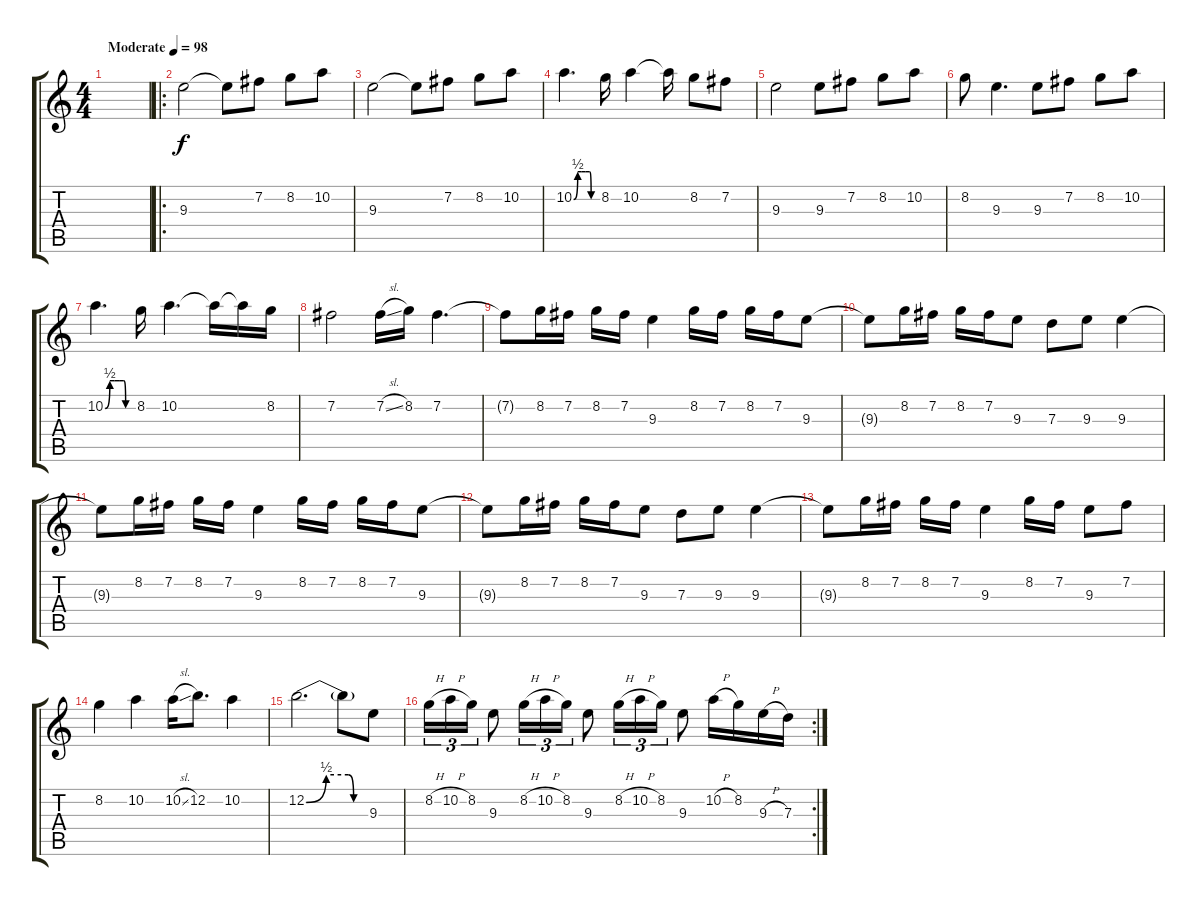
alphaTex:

\track "" {instrument distortionguitar}
\staff {score tabs}
\tuning (E4 B3 G3 D3 A2 E2) {hide}
\ts (4 4)
\tempo (98 "Moderate")
\clef g2
\ks c
|
\ro
9.3.2 9.3{t}.8 7.2.8 8.2.8 10.2.8 |
9.3.2{txt ""} 9.3{t}.8 7.2.8 8.2.8 10.2.8 |
10.2{be (custom 0 0 10 2 20 2 30 2 40 2 44 0 60 0)}.4{d} 8.2.16 10.2.4 10.2{t}.16 8.2.8 7.2.8 |
9.3.2 9.3.8 7.2.8 8.2.8 10.2.8 |
8.2.8 9.3.4{d} 9.3.8 7.2.8 8.2.8 10.2.8 |
10.2{be (custom 0 0 10 2 20 2 30 2 40 2 44 0 60 0)}.4{d} 8.2.16 10.2.4{d} 10.2{t}.16 10.2{t}.16 8.2.16 |
7.2.2 7.2{sl}.16 8.2.16 7.2.4{d} |
7.2{t}.8 8.2.16 7.2.16 8.2.16 7.2.16 9.3.4 8.2.16 7.2.16 8.2.16 7.2.16 9.3.8 |
9.3{t}.8 8.2.16 7.2.16 8.2.16 7.2.16 9.3.8 7.3.8 9.3.8 9.3.4 |
9.3{t}.8 8.2.16 7.2.16 8.2.16 7.2.16 9.3.4 8.2.16 7.2.16 8.2.16 7.2.16 9.3.8 |
9.3{t}.8 8.2.16 7.2.16 8.2.16 7.2.16 9.3.8 7.3.8 9.3.8 9.3.4 |
9.3{t}.8 8.2.16 7.2.16 8.2.16 7.2.16 9.3.4 8.2.16 7.2.16 9.3.8 7.2.8 |
8.2.4 10.2.4 10.2{sl}.16 12.2.8{d} 10.2.4 |
12.2{be (custom 0 0 19 2 40 2 45 0 60 0)}.2{d} 12.2{t}.8 9.3.8 |
\rc 2
8.2{h}.16{tu (3 2)} 10.2{h}.16{tu (3 2)} 8.2.16{tu (3 2)} 9.3.8 8.2{h}.16{tu (3 2)} 10.2{h}.16{tu (3 2)} 8.2.16{tu (3 2)} 9.3.8 8.2{h}.16{tu (3 2)} 10.2{h}.16{tu (3 2)} 8.2.16{tu (3 2)} 9.3.8 10.2{h}.16 8.2.16 9.3{h}.16 7.3.16
